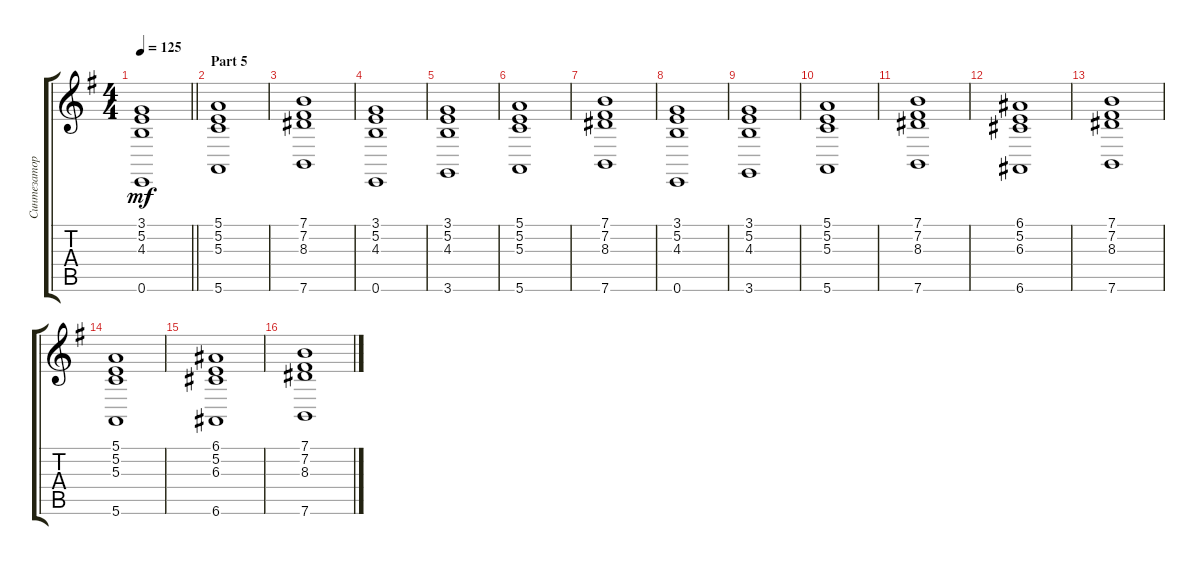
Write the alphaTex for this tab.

\track ("Синтезатор" "Синтезатор") {instrument drawbarorgan}
\staff {score tabs}
\tuning (E4 B3 G3 D3 A2 E2) {hide}
\ts (4 4)
\tempo 125
\clef g2
\barLineRight lightlight
\ks eminor
(3.1{t} 5.2{t} 4.3{t} 0.6{t}).1{dy mf} |
\section ("" "Part 5")
(5.1 5.2 5.3 5.6).1 |
(7.1 7.2 8.3 7.6).1 |
(3.1 5.2 4.3 0.6).1 |
(3.1 5.2 4.3 3.6).1 |
(5.1 5.2 5.3 5.6).1 |
(7.1 7.2 8.3 7.6).1 |
(3.1 5.2 4.3 0.6).1 |
(3.1 5.2 4.3 3.6).1 |
(5.1 5.2 5.3 5.6).1 |
(7.1 7.2 8.3 7.6).1 |
(6.1 5.2 6.3 6.6).1 |
(7.1 7.2 8.3 7.6).1 |
(5.1 5.2 5.3 5.6).1 |
(6.1 5.2 6.3 6.6).1 |
(7.1 7.2 8.3 7.6).1
